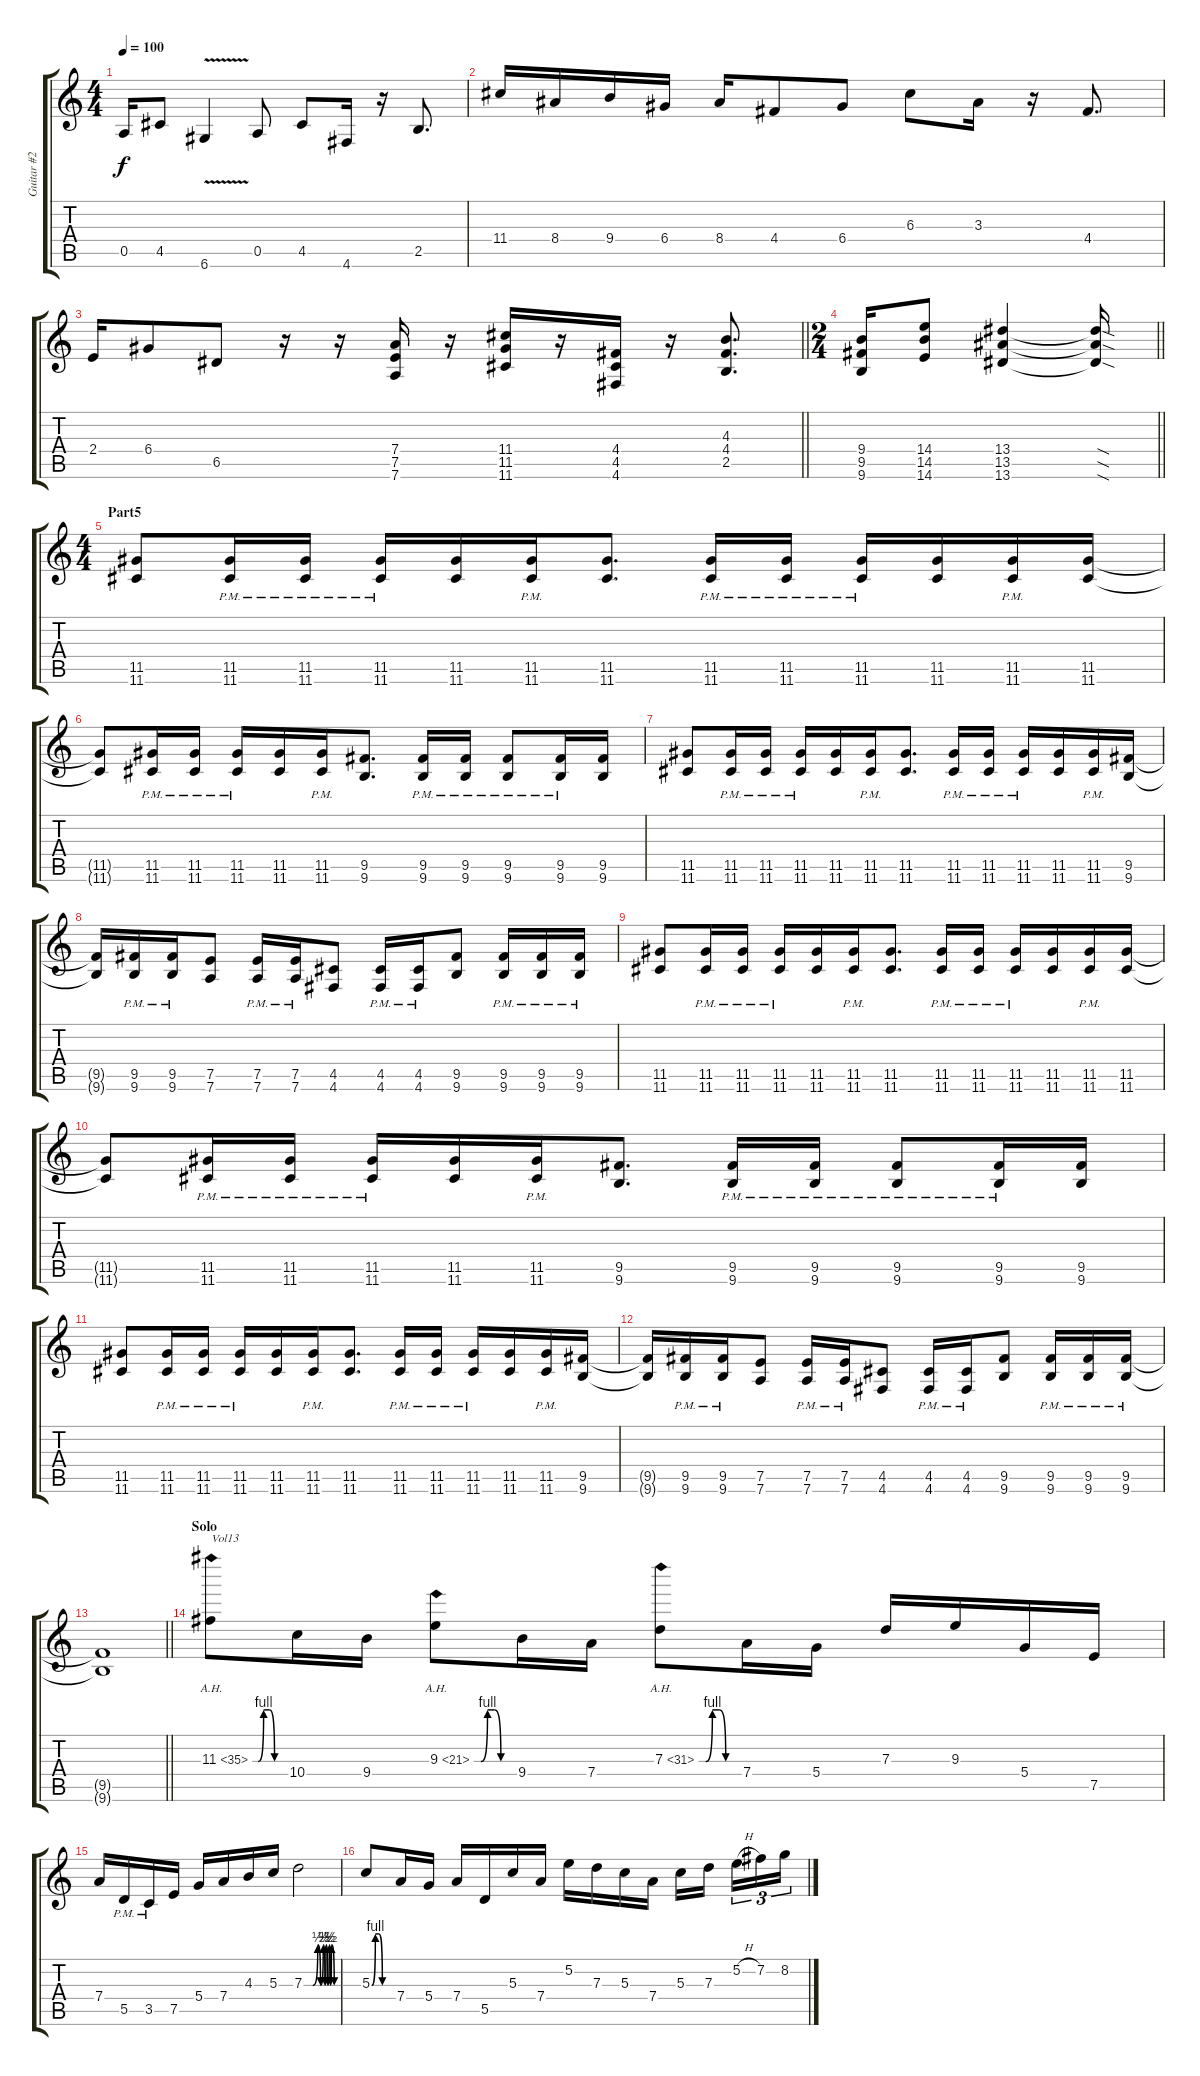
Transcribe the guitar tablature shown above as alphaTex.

\track ("Guitar #2" "Guitar #2") {instrument overdrivenguitar}
\staff {score tabs}
\tuning (E4 B3 G3 D3 A2 D2) {hide}
\ts (4 4)
\tempo 100
\clef g2
\ks c
0.5.16{dy f} 4.5.8 6.6{v}.4 0.5.8 4.5.8 4.6.16 r.16 2.5.8{d} |
11.4.16 8.4.16 9.4.16 6.4.16 8.4.16 4.4.8 6.4.8 6.3.8 3.3.16 r.16 4.4.8{d} |
\barLineRight lightlight
2.4.16 6.4.8 6.5.8 r.16 r.16 (7.4 7.5 7.6).16 r.16 (11.4 11.5 11.6).16 r.16 (4.4 4.5 4.6).16 r.16 (4.3 4.4 2.5).8{d} |
\ts (2 4)
\barLineRight lightlight
(9.4 9.5 9.6).16 (14.4 14.5 14.6).8 (13.4 13.5 13.6).4 (13.4{sod t} 13.5{sod t} 13.6{sod t}).16 |
\ts (4 4)
\section ("" "Part5")
(11.5 11.6).8{volume 11} (11.5{pm} 11.6{pm}).16 (11.5{pm} 11.6{pm}).16 (11.5{pm} 11.6{pm}).16 (11.5 11.6).16 (11.5{pm} 11.6{pm}).16 (11.5 11.6).8{d} (11.5{pm} 11.6{pm}).16 (11.5{pm} 11.6{pm}).16 (11.5{pm} 11.6{pm}).16 (11.5 11.6).16 (11.5{pm} 11.6{pm}).16 (11.5 11.6).16 |
(11.5{t} 11.6{t}).8 (11.5{pm} 11.6{pm}).16 (11.5{pm} 11.6{pm}).16 (11.5{pm} 11.6{pm}).16 (11.5 11.6).16 (11.5{pm} 11.6{pm}).16 (9.5 9.6).8{d} (9.5{pm} 9.6{pm}).16 (9.5{pm} 9.6{pm}).16 (9.5{pm} 9.6{pm}).8 (9.5{pm} 9.6{pm}).16 (9.5 9.6).16 |
(11.5 11.6).8 (11.5{pm} 11.6{pm}).16 (11.5{pm} 11.6{pm}).16 (11.5{pm} 11.6{pm}).16 (11.5 11.6).16 (11.5{pm} 11.6{pm}).16 (11.5 11.6).8{d} (11.5{pm} 11.6{pm}).16 (11.5{pm} 11.6{pm}).16 (11.5{pm} 11.6{pm}).16 (11.5 11.6).16 (11.5{pm} 11.6{pm}).16 (9.5 9.6).16 |
(9.5{t} 9.6{t}).16 (9.5 9.6{pm}).16 (9.5 9.6{pm}).16 (7.5 7.6).8 (7.5 7.6{pm}).16 (7.5 7.6{pm}).16 (4.5 4.6).8 (4.5 4.6{pm}).16 (4.5 4.6{pm}).16 (9.5 9.6).8 (9.5 9.6{pm}).16 (9.5 9.6{pm}).16 (9.5 9.6{pm}).16 |
(11.5 11.6).8 (11.5{pm} 11.6{pm}).16 (11.5{pm} 11.6{pm}).16 (11.5{pm} 11.6{pm}).16 (11.5 11.6).16 (11.5{pm} 11.6{pm}).16 (11.5 11.6).8{d} (11.5{pm} 11.6{pm}).16 (11.5{pm} 11.6{pm}).16 (11.5{pm} 11.6{pm}).16 (11.5 11.6).16 (11.5{pm} 11.6{pm}).16 (11.5 11.6).16 |
(11.5{t} 11.6{t}).8 (11.5{pm} 11.6{pm}).16 (11.5{pm} 11.6{pm}).16 (11.5{pm} 11.6{pm}).16 (11.5 11.6).16 (11.5{pm} 11.6{pm}).16 (9.5 9.6).8{d} (9.5{pm} 9.6{pm}).16 (9.5{pm} 9.6{pm}).16 (9.5{pm} 9.6{pm}).8 (9.5{pm} 9.6{pm}).16 (9.5 9.6).16 |
(11.5 11.6).8 (11.5{pm} 11.6{pm}).16 (11.5{pm} 11.6{pm}).16 (11.5{pm} 11.6{pm}).16 (11.5 11.6).16 (11.5{pm} 11.6{pm}).16 (11.5 11.6).8{d} (11.5{pm} 11.6{pm}).16 (11.5{pm} 11.6{pm}).16 (11.5{pm} 11.6{pm}).16 (11.5 11.6).16 (11.5{pm} 11.6{pm}).16 (9.5 9.6).16 |
(9.5{t} 9.6{t}).16 (9.5 9.6{pm}).16 (9.5 9.6{pm}).16 (7.5 7.6).8 (7.5 7.6{pm}).16 (7.5 7.6{pm}).16 (4.5 4.6).8 (4.5 4.6{pm}).16 (4.5 4.6{pm}).16 (9.5 9.6).8 (9.5 9.6{pm}).16 (9.5 9.6{pm}).16 (9.5 9.6{pm}).16 |
\barLineRight lightlight
(9.5{t} 9.6{t}).1 |
\section ("" "Solo")
11.3{be (custom 0 0 10 0 20 4 30 4 40 0 60 0) ah 24}.8{txt "Vol13" volume 13} 10.4.16 9.4.16 9.3{be (custom 0 0 10 0 20 4 30 4 40 0 60 0) ah 12}.8 9.4.16 7.4.16 7.3{be (custom 0 0 10 0 20 4 30 4 40 0 60 0) ah 24}.8 7.4.16 5.4.16 7.3.16 9.3.16 5.4.16 7.5.16 |
7.4.16 5.5{pm}.16 3.5{pm}.16 7.5.16 5.4.16 7.4.16 4.3.16 5.3.16 7.3{be (custom 0 0 16 0 25 2 30 0 35 2 38 0 40 2 43 0 46 2 48 0 50 2 55 0 60 0)}.2 |
5.3{be (custom 0 0 10 4 20 4 30 0 60 0)}.8 7.4.16 5.4.16 7.4.16 5.5.16 5.3.16 7.4.16 5.2.16 7.3.16 5.3.16 7.4.16 5.3.16 7.3.16{beam splitsecondary} 5.2{h}.16{tu (3 2)} 7.2.16{tu (3 2)} 8.2.16{tu (3 2)}
